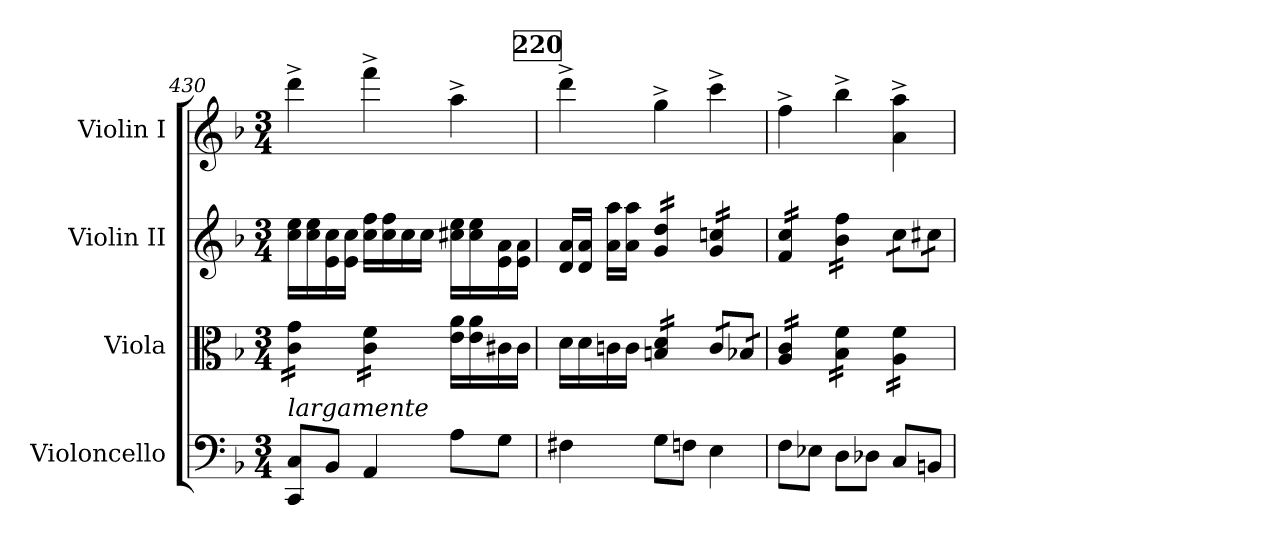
**kern	**kern	**kern	**kern
*part4	*part3	*part2	*part1
*staff4	*staff3	*staff2	*staff1
*I"Violoncello	*I"Viola	*I"Violin II	*I"Violin I
*I'Vc	*I'Vla	*I'Vln	*I'Vln
!!LO:PB:g=z
*clefF4	*clefC3	*clefG2	*clefG2
*k[b-]	*k[b-]	*k[b-]	*k[b-]
*M3/4	*M3/4	*M3/4	*M3/4
=430	=430	=430	=430
!LO:TX:a:i:t=largamente	!	!	!
*	*tremolo	*	*
8CC/ 8C/L	16c\ 16g\LL	16cc\ 16ee\LL	4ddd^\
.	16c\ 16g\	16cc\ 16ee\	.
8BB-/J	16c\ 16g\	16e\ 16cc\	.
.	16c\ 16g\JJ	16e\ 16cc\JJ	.
4AA/	16c\ 16f\LL	16cc\ 16ff\LL	4fff^\
.	16c\ 16f\	16cc\ 16ff\	.
.	16c\ 16f\	16cc\	.
.	16c\ 16f\JJ	16cc\JJ	.
*	*Xtremolo	*	*
8A\L	16e\ 16a\LL	16cc#X\ 16ee\LL	4aa^\
.	16e\ 16a\	16cc#\ 16ee\	.
8G\J	16c#X\	16e\ 16a\	.
.	16c#\JJ	16e\ 16a\JJ	.
!!LO:REH:place=s1:a:B:fs=14:t=220
=431	=431	=431	=431
4F#X\	16d\LL	16d/ 16a/LL	4ddd^\
.	16d\	16d/ 16a/JJ	.
.	16cn\	16a\ 16aa\LL	.
.	16c\JJ	16a\ 16aa\JJ	.
*	*tremolo	*	*
*	*	*tremolo	*
8G\L	16Bn/ 16d/LL	16g/ 16dd/LL	4gg^\
.	16Bn/ 16d/	16g/ 16dd/	.
8Fn\J	16Bn/ 16d/	16g/ 16dd/	.
.	16Bn/ 16d/JJ	16g/ 16dd/JJ	.
4E\	16c/LL	16g/ 16ccn/LL	4ccc^\
.	16c/	16g/ 16ccn/	.
.	16B-X/	16g/ 16ccn/	.
.	16B-X/JJ	16g/ 16ccn/JJ	.
=432	=432	=432	=432
8F\L	16A/ 16c/LL	16f/ 16cc/LL	4ff^\
.	16A/ 16c/	16f/ 16cc/	.
8E-X\J	16A/ 16c/	16f/ 16cc/	.
.	16A/ 16c/JJ	16f/ 16cc/JJ	.
8D\L	16B-\ 16f\LL	16b-\ 16ff\LL	4bb-^\
.	16B-\ 16f\	16b-\ 16ff\	.
8D-X\J	16B-\ 16f\	16b-\ 16ff\	.
.	16B-\ 16f\JJ	16b-\ 16ff\JJ	.
8C/L	16A\ 16f\LL	16cc\LL	4a\^ 4aa\^
.	16A\ 16f\	16cc\	.
8BBn/J	16A\ 16f\	16cc#X\	.
.	16A\ 16f\JJ	16cc#X\JJ	.
*	*	*Xtremolo	*
*	*Xtremolo	*	*
=	=	=	=
*-	*-	*-	*-
